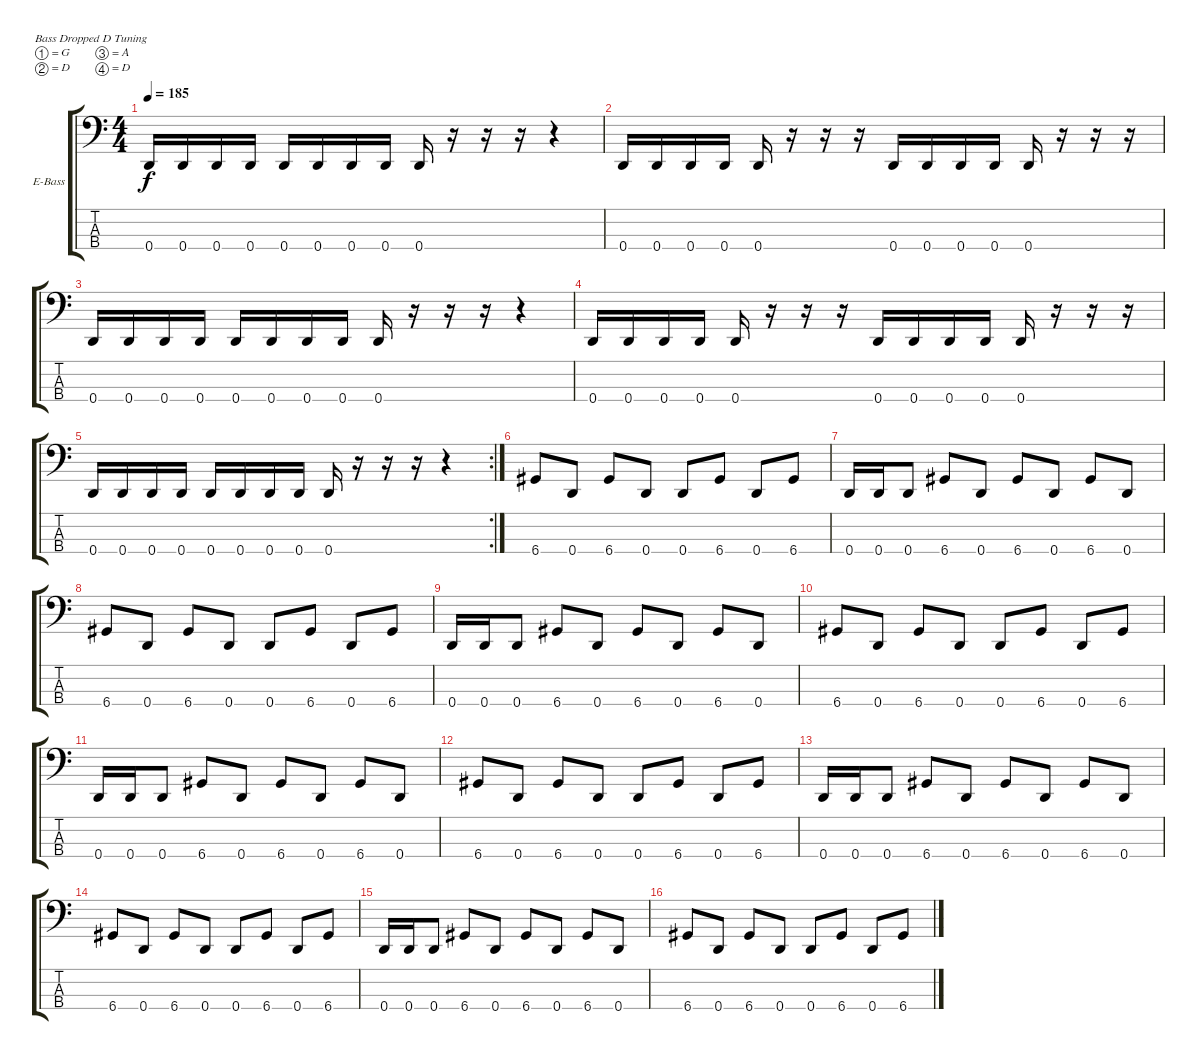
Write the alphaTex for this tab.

\bracketExtendMode groupsimilarinstruments
\firstSystemTrackNameOrientation horizontal
\otherSystemsTrackNameOrientation horizontal
\track ("John Campbell" "E-Bass") {instrument electricbasspick}
\staff {score tabs}
\tuning (G2 D2 A1 D1)
\ts (4 4)
\tempo 185
\clef f4
\ks c
0.4.16{dy f} 0.4.16 0.4.16 0.4.16 0.4.16 0.4.16 0.4.16 0.4.16 0.4.16 r.16 r.16 r.16 r.4 |
0.4.16 0.4.16 0.4.16 0.4.16 0.4.16 r.16 r.16 r.16 0.4.16 0.4.16 0.4.16 0.4.16 0.4.16 r.16 r.16 r.16 |
0.4.16 0.4.16 0.4.16 0.4.16 0.4.16 0.4.16 0.4.16 0.4.16 0.4.16 r.16 r.16 r.16 r.4 |
0.4.16 0.4.16 0.4.16 0.4.16 0.4.16 r.16 r.16 r.16 0.4.16 0.4.16 0.4.16 0.4.16 0.4.16 r.16 r.16 r.16 |
\rc 2
0.4.16 0.4.16 0.4.16 0.4.16 0.4.16 0.4.16 0.4.16 0.4.16 0.4.16 r.16 r.16 r.16 r.4 |
6.4.8 0.4.8 6.4.8 0.4.8 0.4.8 6.4.8 0.4.8 6.4.8 |
0.4.16 0.4.16 0.4.8 6.4.8 0.4.8 6.4.8 0.4.8 6.4.8 0.4.8 |
6.4.8 0.4.8 6.4.8 0.4.8 0.4.8 6.4.8 0.4.8 6.4.8 |
0.4.16 0.4.16 0.4.8 6.4.8 0.4.8 6.4.8 0.4.8 6.4.8 0.4.8 |
6.4.8 0.4.8 6.4.8 0.4.8 0.4.8 6.4.8 0.4.8 6.4.8 |
0.4.16 0.4.16 0.4.8 6.4.8 0.4.8 6.4.8 0.4.8 6.4.8 0.4.8 |
6.4.8 0.4.8 6.4.8 0.4.8 0.4.8 6.4.8 0.4.8 6.4.8 |
0.4.16 0.4.16 0.4.8 6.4.8 0.4.8 6.4.8 0.4.8 6.4.8 0.4.8 |
6.4.8 0.4.8 6.4.8 0.4.8 0.4.8 6.4.8 0.4.8 6.4.8 |
0.4.16 0.4.16 0.4.8 6.4.8 0.4.8 6.4.8 0.4.8 6.4.8 0.4.8 |
6.4.8 0.4.8 6.4.8 0.4.8 0.4.8 6.4.8 0.4.8 6.4.8
